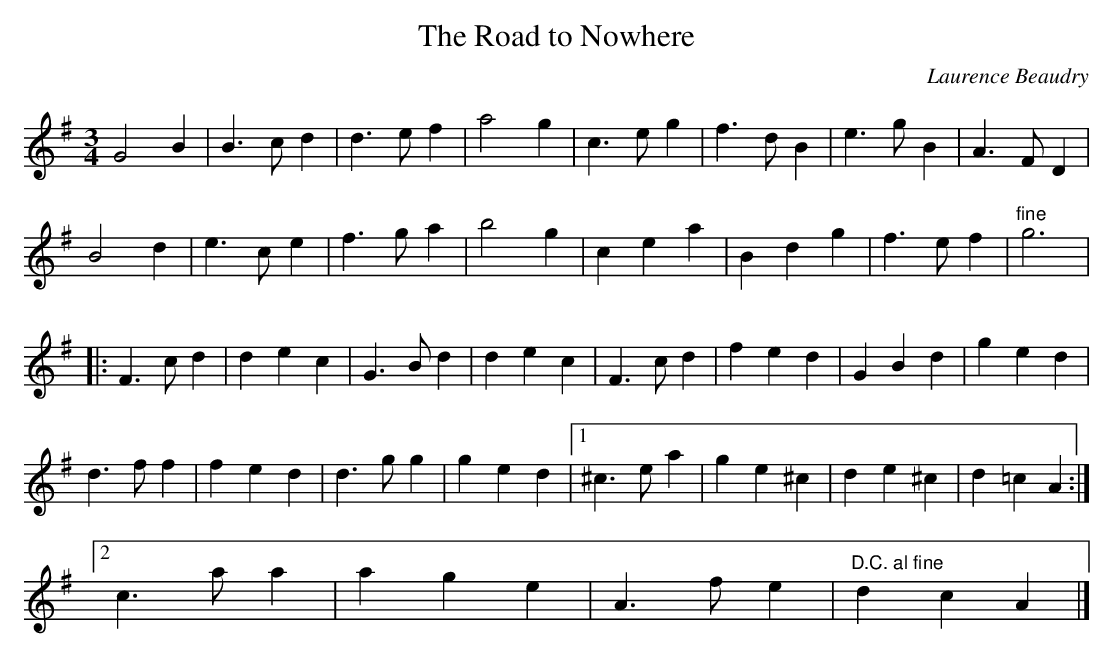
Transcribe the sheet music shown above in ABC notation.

X:1
T:The Road to Nowhere
C:Laurence Beaudry
M:3/4
L:1/4
K:G
G2B | B>cd | d>ef | a2g | c>eg | f>dB | e>gB | A>FD |
B2d | e>ce | f>ga | b2g | cea | Bdg | f>ef | "fine"g3 |:
F>cd | dec | G>Bd | dec | F>cd |fed | GBd | ged |
d>ff | fed | d>gg | ged |1^c>ea | ge^c | de^c | d=cA :|2
c>aa | age | A>fe | "D.C. al fine" dcA |]
